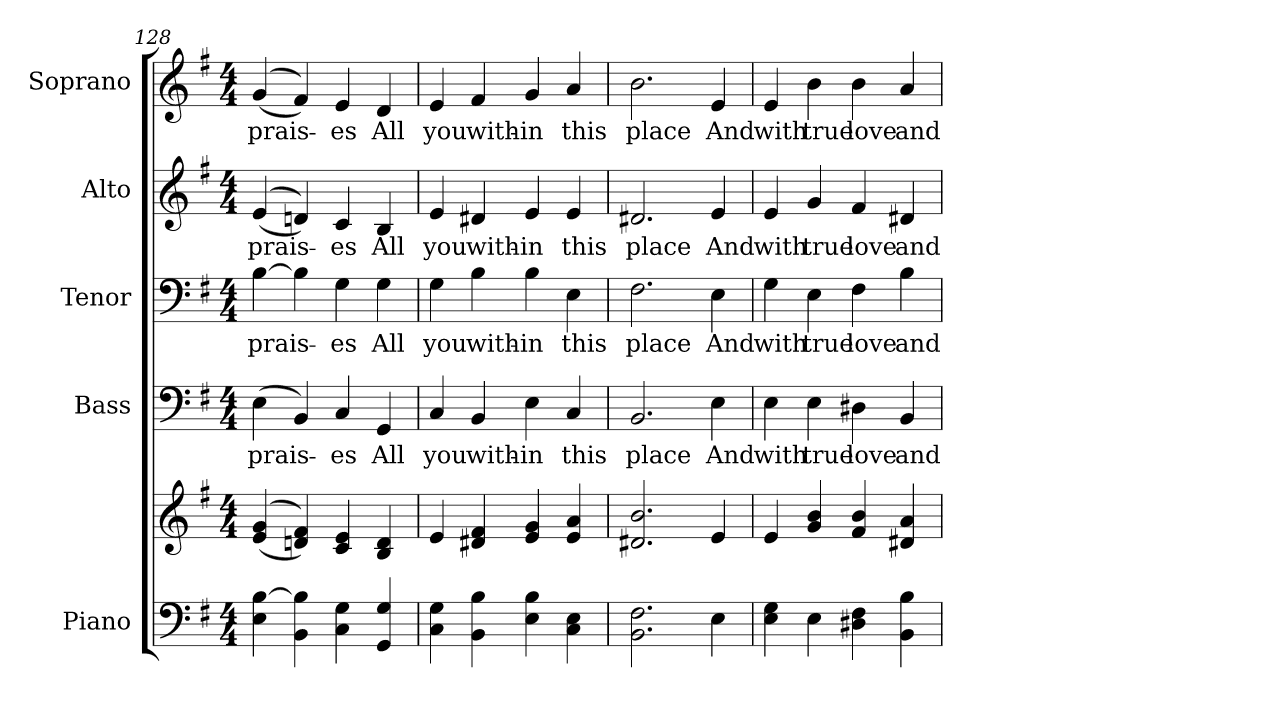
**kern	**kern	**kern	**text	**kern	**text	**kern	**text	**kern	**text
*part5	*part5	*part4	*part4	*part3	*part3	*part2	*part2	*part1	*part1
*staff6	*staff5	*staff4	*staff4	*staff3	*staff3	*staff2	*staff2	*staff1	*staff1
*I"Piano	*	*I"Bass	*	*I"Tenor	*	*I"Alto	*	*I"Soprano	*
*I'Pno.	*	*I'B.	*	*I'T.	*	*I'A.	*	*I'S.	*
!!LO:PB:g=z
*clefF4	*clefG2	*clefF4	*	*clefF4	*	*clefG2	*	*clefG2	*
*k[f#]	*k[f#]	*k[f#]	*	*k[f#]	*	*k[f#]	*	*k[f#]	*
*G:	*G:	*G:	*	*G:	*	*G:	*	*G:	*
*M4/4	*M4/4	*M4/4	*	*M4/4	*	*M4/4	*	*M4/4	*
=128	=128	=128	=128	=128	=128	=128	=128	=128	=128
!	!	!	!LO:LY:b:color=#000000	!	!	!	!	!	!
!	!	!	!	!	!LO:LY:b:color=#000000	!	!	!	!
!	!	!	!	!	!	!	!LO:LY:b:color=#000000	!	!
!	!	!	!	!	!	!	!	!	!LO:LY:b:color=#000000
4Ei\ [>4Bi	((4ei/ 4gi	(4Ei\	prais-	[>4Bi\	prais-	((4ei/	prais-	((4gi/	prais-
4BBi\ 4Bi]	4dni/ 4f#i))	4BBi/)	.	4Bi\]	.	4dni/))	.	4f#i/))	.
!	!	!	!LO:LY:b:color=#000000	!	!	!	!	!	!
!	!	!	!	!	!LO:LY:b:color=#000000	!	!	!	!
!	!	!	!	!	!	!	!LO:LY:b:color=#000000	!	!
!	!	!	!	!	!	!	!	!	!LO:LY:b:color=#000000
4Ci\ 4Gi	4ci/ 4ei	4Ci/	-es	4Gi\	-es	4ci/	-es	4ei/	-es
!	!	!	!LO:LY:b:color=#000000	!	!	!	!	!	!
!	!	!	!	!	!LO:LY:b:color=#000000	!	!	!	!
!	!	!	!	!	!	!	!LO:LY:b:color=#000000	!	!
!	!	!	!	!	!	!	!	!	!LO:LY:b:color=#000000
4GGi/ 4Gi	4Bi/ 4di	4GGi/	All	4Gi\	All	4Bi/	All	4di/	All
=129	=129	=129	=129	=129	=129	=129	=129	=129	=129
!	!	!	!LO:LY:b:color=#000000	!	!	!	!	!	!
!	!	!	!	!	!LO:LY:b:color=#000000	!	!	!	!
!	!	!	!	!	!	!	!LO:LY:b:color=#000000	!	!
!	!	!	!	!	!	!	!	!	!LO:LY:b:color=#000000
4Ci\ 4Gi	4ei/	4Ci/	you	4Gi\	you	4ei/	you	4ei/	you
!	!	!	!LO:LY:b:color=#000000	!	!	!	!	!	!
!	!	!	!	!	!LO:LY:b:color=#000000	!	!	!	!
!	!	!	!	!	!	!	!LO:LY:b:color=#000000	!	!
!	!	!	!	!	!	!	!	!	!LO:LY:b:color=#000000
4BBi\ 4Bi	4d#Xi/ 4f#i	4BBi/	with-	4Bi\	with-	4d#Xi/	with-	4f#i/	with-
!	!	!	!LO:LY:b:color=#000000	!	!	!	!	!	!
!	!	!	!	!	!LO:LY:b:color=#000000	!	!	!	!
!	!	!	!	!	!	!	!LO:LY:b:color=#000000	!	!
!	!	!	!	!	!	!	!	!	!LO:LY:b:color=#000000
4Ei\ 4Bi	4ei/ 4gi	4Ei\	-in	4Bi\	-in	4ei/	-in	4gi/	-in
!	!	!	!LO:LY:b:color=#000000	!	!	!	!	!	!
!	!	!	!	!	!LO:LY:b:color=#000000	!	!	!	!
!	!	!	!	!	!	!	!LO:LY:b:color=#000000	!	!
!	!	!	!	!	!	!	!	!	!LO:LY:b:color=#000000
4Ci\ 4Ei	4ei/ 4ai	4Ci/	this	4Ei\	this	4ei/	this	4ai/	this
!!LO:PB:g=z
=130	=130	=130	=130	=130	=130	=130	=130	=130	=130
!	!	!	!LO:LY:b:color=#000000	!	!	!	!	!	!
!	!	!	!	!	!LO:LY:b:color=#000000	!	!	!	!
!	!	!	!	!	!	!	!LO:LY:b:color=#000000	!	!
!	!	!	!	!	!	!	!	!	!LO:LY:b:color=#000000
2.BBi\ 2.F#i	2.d#Xi/ 2.bi	2.BBi/	place	2.F#i\	place	2.d#Xi/	place	2.bi\	place
!	!	!	!LO:LY:b:color=#000000	!	!	!	!	!	!
!	!	!	!	!	!LO:LY:b:color=#000000	!	!	!	!
!	!	!	!	!	!	!	!LO:LY:b:color=#000000	!	!
!	!	!	!	!	!	!	!	!	!LO:LY:b:color=#000000
4Ei\	4ei/	4Ei\	And	4Ei\	And	4ei/	And	4ei/	And
=131	=131	=131	=131	=131	=131	=131	=131	=131	=131
!	!	!	!LO:LY:b:color=#000000	!	!	!	!	!	!
!	!	!	!	!	!LO:LY:b:color=#000000	!	!	!	!
!	!	!	!	!	!	!	!LO:LY:b:color=#000000	!	!
!	!	!	!	!	!	!	!	!	!LO:LY:b:color=#000000
4Ei\ 4Gi	4ei/	4Ei\	with	4Gi\	with	4ei/	with	4ei/	with
!	!	!	!LO:LY:b:color=#000000	!	!	!	!	!	!
!	!	!	!	!	!LO:LY:b:color=#000000	!	!	!	!
!	!	!	!	!	!	!	!LO:LY:b:color=#000000	!	!
!	!	!	!	!	!	!	!	!	!LO:LY:b:color=#000000
4Ei\	4gi/ 4bi	4Ei\	true	4Ei\	true	4gi/	true	4bi\	true
!	!	!	!LO:LY:b:color=#000000	!	!	!	!	!	!
!	!	!	!	!	!LO:LY:b:color=#000000	!	!	!	!
!	!	!	!	!	!	!	!LO:LY:b:color=#000000	!	!
!	!	!	!	!	!	!	!	!	!LO:LY:b:color=#000000
4D#Xi\ 4F#i	4f#i/ 4bi	4D#Xi\	love	4F#i\	love	4f#i/	love	4bi\	love
!	!	!	!LO:LY:b:color=#000000	!	!	!	!	!	!
!	!	!	!	!	!LO:LY:b:color=#000000	!	!	!	!
!	!	!	!	!	!	!	!LO:LY:b:color=#000000	!	!
!	!	!	!	!	!	!	!	!	!LO:LY:b:color=#000000
4BBi\ 4Bi	4d#Xi/ 4ai	4BBi/	and	4Bi\	and	4d#Xi/	and	4ai/	and
=	=	=	=	=	=	=	=	=	=
*-	*-	*-	*-	*-	*-	*-	*-	*-	*-
